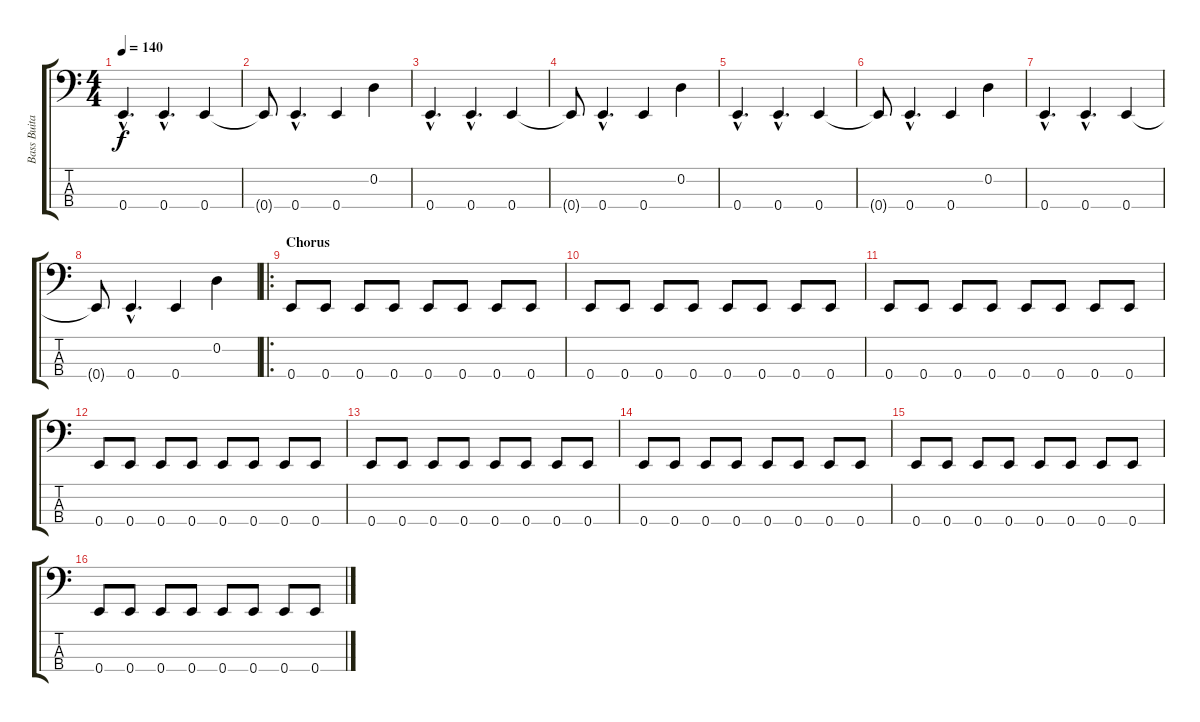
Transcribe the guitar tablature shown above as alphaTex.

\track ("Bass Buitar" "Bass Buita") {instrument electricbassfinger}
\staff {score tabs}
\tuning (G2 D2 A1 E1) {hide}
\ts (4 4)
\tempo 140
\clef f4
\ks c
0.4{hac}.4{d dy f} 0.4{hac}.4{d} 0.4.4 |
0.4{t}.8 0.4{hac}.4{d} 0.4.4 0.2.4 |
0.4{hac}.4{d} 0.4{hac}.4{d} 0.4.4 |
0.4{t}.8 0.4{hac}.4{d} 0.4.4 0.2.4 |
0.4{hac}.4{d} 0.4{hac}.4{d} 0.4.4 |
0.4{t}.8 0.4{hac}.4{d} 0.4.4 0.2.4 |
0.4{hac}.4{d} 0.4{hac}.4{d} 0.4.4 |
0.4{t}.8 0.4{hac}.4{d} 0.4.4 0.2.4 |
\ro
\section ("" "Chorus")
0.4.8 0.4.8 0.4.8 0.4.8 0.4.8 0.4.8 0.4.8 0.4.8 |
0.4.8 0.4.8 0.4.8 0.4.8 0.4.8 0.4.8 0.4.8 0.4.8 |
0.4.8 0.4.8 0.4.8 0.4.8 0.4.8 0.4.8 0.4.8 0.4.8 |
0.4.8 0.4.8 0.4.8 0.4.8 0.4.8 0.4.8 0.4.8 0.4.8 |
0.4.8 0.4.8 0.4.8 0.4.8 0.4.8 0.4.8 0.4.8 0.4.8 |
0.4.8 0.4.8 0.4.8 0.4.8 0.4.8 0.4.8 0.4.8 0.4.8 |
0.4.8 0.4.8 0.4.8 0.4.8 0.4.8 0.4.8 0.4.8 0.4.8 |
0.4.8 0.4.8 0.4.8 0.4.8 0.4.8 0.4.8 0.4.8 0.4.8
